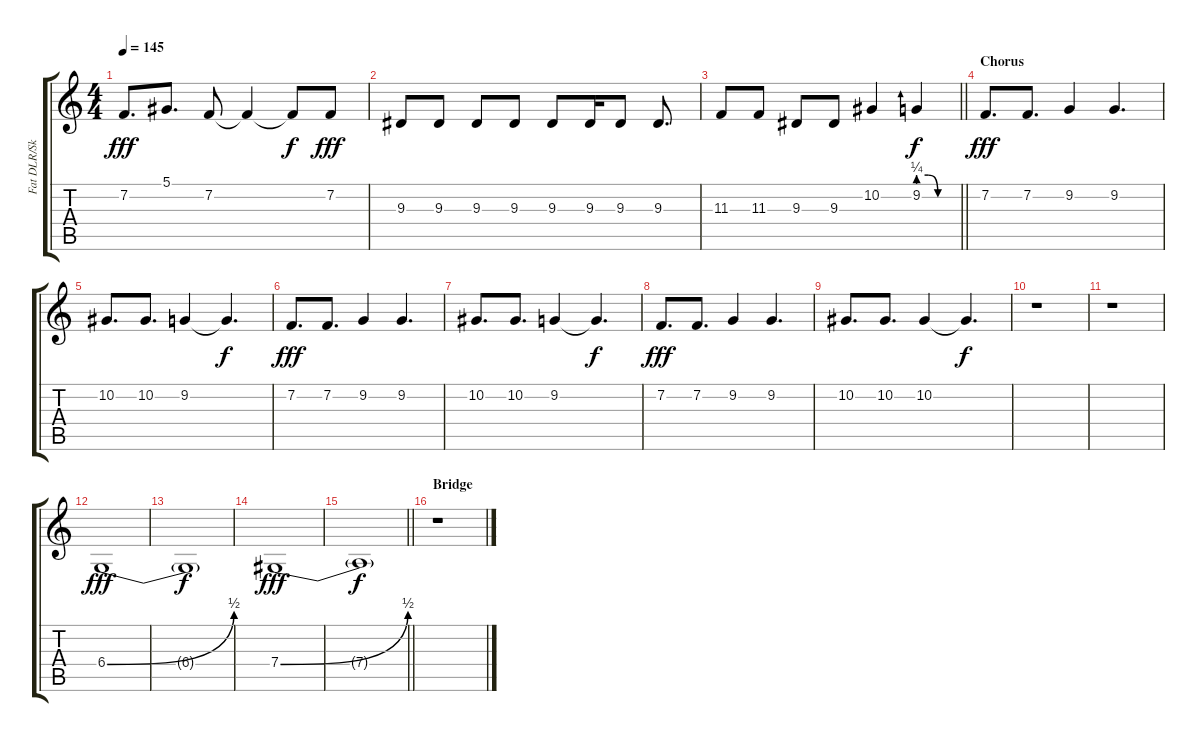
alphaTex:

\track ("Fat DLR/Skinny Vince Neil " "Fat DLR/Sk") {instrument choiraahs}
\staff {score tabs}
\tuning (Eb4 Bb3 Gb3 Db3 Ab2 Eb2) {hide}
\ts (4 4)
\tempo 145
\clef g2
\ks c
7.2.8{d dy fff} 5.1.8{d} 7.2.8 7.2{t}.4 7.2{t}.8{dy f} 7.2.8{dy fff} |
9.3.8 9.3.8 9.3.8 9.3.8 9.3.8 9.3.16 9.3.8 9.3.8{d} |
\barLineRight lightlight
11.3.8 11.3.8 9.3.8 9.3.8 10.2.4 9.2{be (custom 0 1 15 1 30 0 60 0)}.4{dy f} |
\section ("" "Chorus")
7.2.8{d dy fff} 7.2.8{d} 9.2.4 9.2.4{d} |
10.2.8{d} 10.2.8{d} 9.2.4 9.2{t}.4{d dy f} |
7.2.8{d dy fff} 7.2.8{d} 9.2.4 9.2.4{d} |
10.2.8{d} 10.2.8{d} 9.2.4 9.2{t}.4{d dy f} |
7.2.8{d dy fff} 7.2.8{d} 9.2.4 9.2.4{d} |
10.2.8{d} 10.2.8{d} 10.2.4 10.2{t}.4{d dy f} |
r.1 |
r.1 |
6.4{be (bend 0 0 60 2)}.1{dy fff} |
6.4{t}.1{dy f} |
7.4{be (bend 0 0 60 2)}.1{dy fff} |
\barLineRight lightlight
7.4{t}.1{dy f} |
\section ("" "Bridge")
r.1
